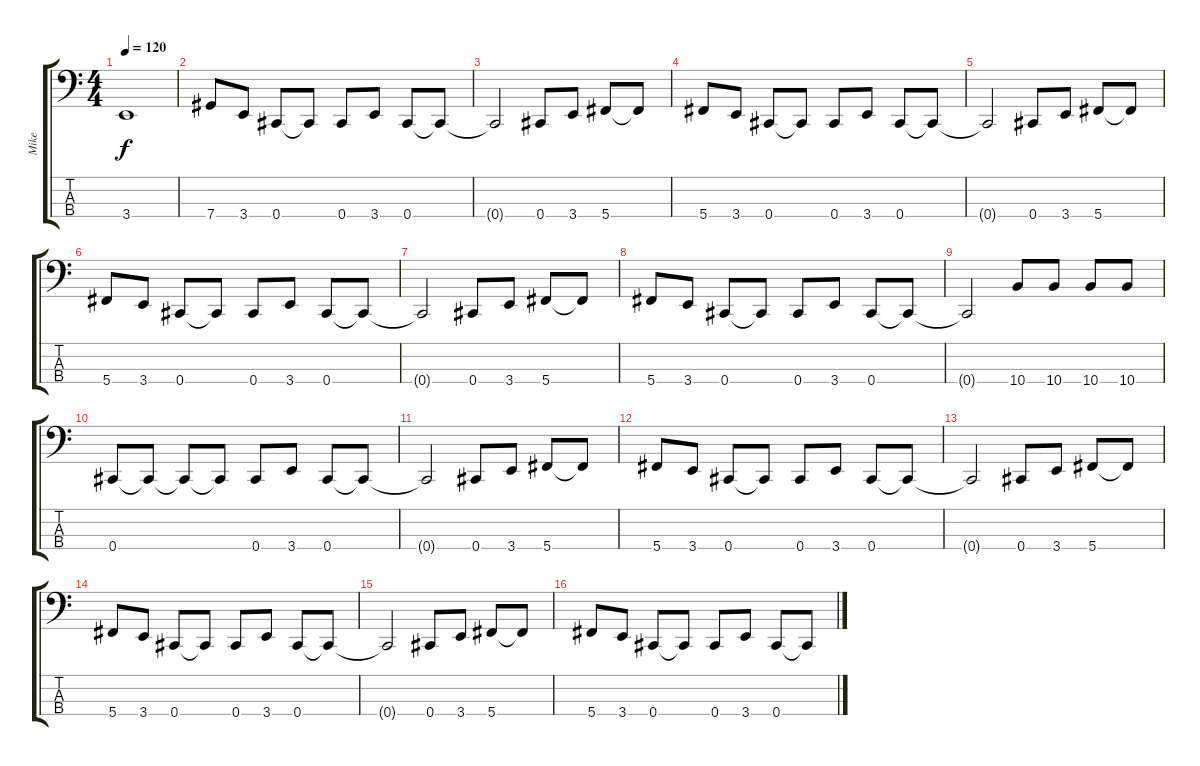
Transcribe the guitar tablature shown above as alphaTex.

\track ("Mike" "Mike") {instrument electricbassfinger}
\staff {score tabs}
\tuning (F2 C2 G1 Db1) {hide}
\ts (4 4)
\tempo 120
\clef f4
\ks c
3.4{t}.1{dy f} |
7.4.8 3.4.8 0.4.8 0.4{t}.8 0.4.8 3.4.8 0.4.8 0.4{t}.8 |
0.4{t}.2 0.4.8 3.4.8 5.4.8 5.4{t}.8 |
5.4.8 3.4.8 0.4.8 0.4{t}.8 0.4.8 3.4.8 0.4.8 0.4{t}.8 |
0.4{t}.2 0.4.8 3.4.8 5.4.8 5.4{t}.8 |
5.4.8 3.4.8 0.4.8 0.4{t}.8 0.4.8 3.4.8 0.4.8 0.4{t}.8 |
0.4{t}.2 0.4.8 3.4.8 5.4.8 5.4{t}.8 |
5.4.8 3.4.8 0.4.8 0.4{t}.8 0.4.8 3.4.8 0.4.8 0.4{t}.8 |
0.4{t}.2 10.4.8 10.4.8 10.4.8 10.4.8 |
0.4.8 0.4{t}.8 0.4{t}.8 0.4{t}.8 0.4.8 3.4.8 0.4.8 0.4{t}.8 |
0.4{t}.2 0.4.8 3.4.8 5.4.8 5.4{t}.8 |
5.4.8 3.4.8 0.4.8 0.4{t}.8 0.4.8 3.4.8 0.4.8 0.4{t}.8 |
0.4{t}.2 0.4.8 3.4.8 5.4.8 5.4{t}.8 |
5.4.8 3.4.8 0.4.8 0.4{t}.8 0.4.8 3.4.8 0.4.8 0.4{t}.8 |
0.4{t}.2 0.4.8 3.4.8 5.4.8 5.4{t}.8 |
5.4.8 3.4.8 0.4.8 0.4{t}.8 0.4.8 3.4.8 0.4.8 0.4{t}.8
